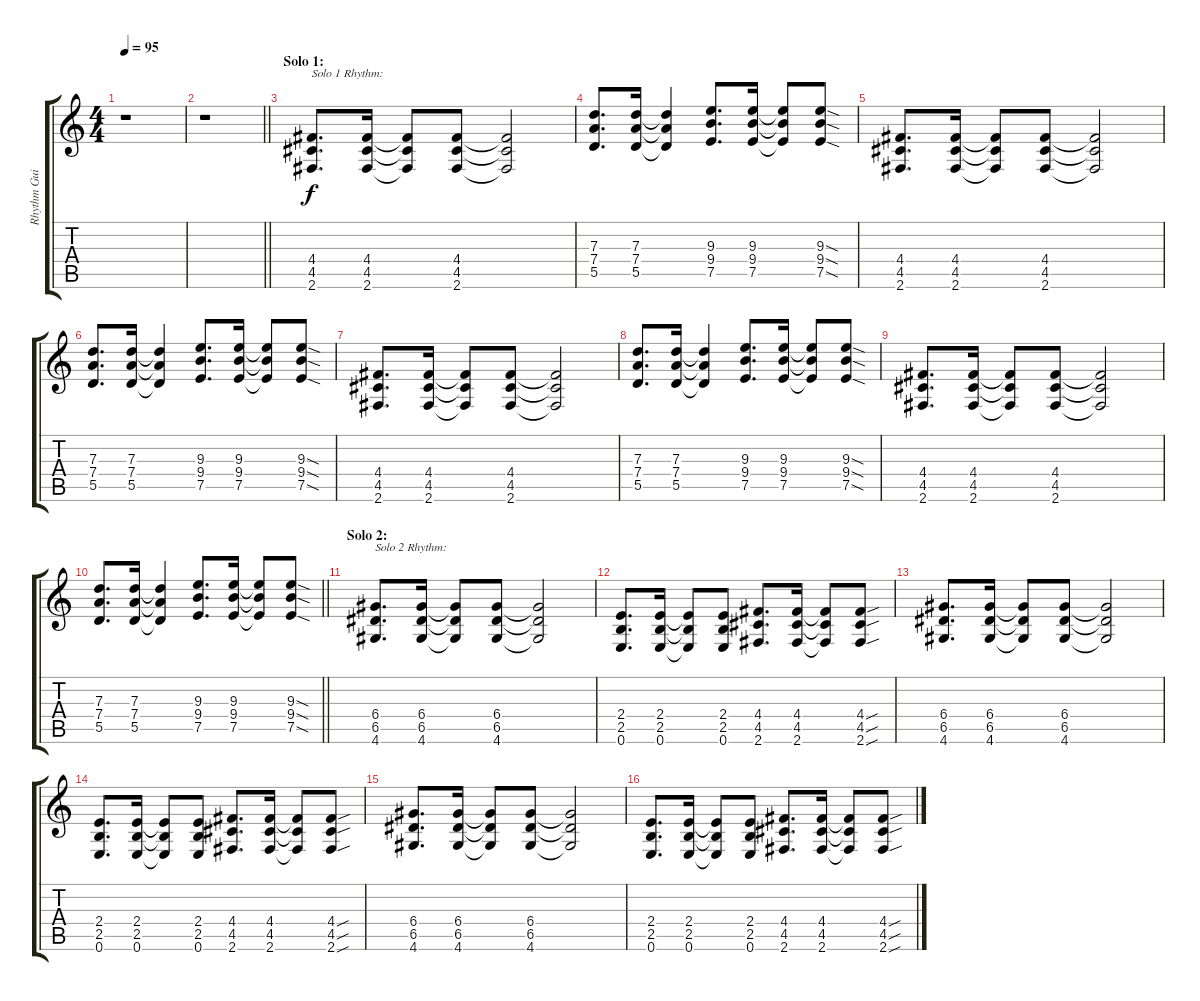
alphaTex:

\track ("Rhythm Guitar 1" "Rhythm Gui") {instrument overdrivenguitar}
\staff {score tabs}
\tuning (E4 B3 G3 D3 A2 E2) {hide}
\ts (4 4)
\tempo 95
\clef g2
\ks c
r.1{dy f} |
\barLineRight lightlight
r.1 |
\section ("" "Solo 1:")
(4.4 4.5 2.6).8{d txt "Solo 1 Rhythm:"} (4.4 4.5 2.6).16 (4.4{t} 4.5{t} 2.6{t}).8 (4.4 4.5 2.6).8 (4.4{t} 4.5{t} 2.6{t}).2 |
(7.3 7.4 5.5).8{d} (7.3 7.4 5.5).16 (7.3{t} 7.4{t} 5.5{t}).4 (9.3 9.4 7.5).8{d} (9.3 9.4 7.5).16 (9.3{t} 9.4{t} 7.5{t}).8 (9.3{sod} 9.4{sod} 7.5{sod}).8 |
(4.4 4.5 2.6).8{d} (4.4 4.5 2.6).16 (4.4{t} 4.5{t} 2.6{t}).8 (4.4 4.5 2.6).8 (4.4{t} 4.5{t} 2.6{t}).2 |
(7.3 7.4 5.5).8{d} (7.3 7.4 5.5).16 (7.3{t} 7.4{t} 5.5{t}).4 (9.3 9.4 7.5).8{d} (9.3 9.4 7.5).16 (9.3{t} 9.4{t} 7.5{t}).8 (9.3{sod} 9.4{sod} 7.5{sod}).8 |
(4.4 4.5 2.6).8{d} (4.4 4.5 2.6).16 (4.4{t} 4.5{t} 2.6{t}).8 (4.4 4.5 2.6).8 (4.4{t} 4.5{t} 2.6{t}).2 |
(7.3 7.4 5.5).8{d} (7.3 7.4 5.5).16 (7.3{t} 7.4{t} 5.5{t}).4 (9.3 9.4 7.5).8{d} (9.3 9.4 7.5).16 (9.3{t} 9.4{t} 7.5{t}).8 (9.3{sod} 9.4{sod} 7.5{sod}).8 |
(4.4 4.5 2.6).8{d} (4.4 4.5 2.6).16 (4.4{t} 4.5{t} 2.6{t}).8 (4.4 4.5 2.6).8 (4.4{t} 4.5{t} 2.6{t}).2 |
\barLineRight lightlight
(7.3 7.4 5.5).8{d} (7.3 7.4 5.5).16 (7.3{t} 7.4{t} 5.5{t}).4 (9.3 9.4 7.5).8{d} (9.3 9.4 7.5).16 (9.3{t} 9.4{t} 7.5{t}).8 (9.3{sod} 9.4{sod} 7.5{sod}).8 |
\section ("" "Solo 2:")
(6.4 6.5 4.6).8{d txt "Solo 2 Rhythm:"} (6.4 6.5 4.6).16 (6.4{t} 6.5{t} 4.6{t}).8 (6.4 6.5 4.6).8 (6.4{t} 6.5{t} 4.6{t}).2 |
(2.4 2.5 0.6).8{d} (2.4 2.5 0.6).16 (2.4{t} 2.5{t} 0.6{t}).8 (2.4 2.5 0.6).8 (4.4 4.5 2.6).8{d} (4.4 4.5 2.6).16 (4.4{t} 4.5{t} 2.6{t}).8 (4.4{sou} 4.5{sou} 2.6{sou}).8 |
(6.4 6.5 4.6).8{d} (6.4 6.5 4.6).16 (6.4{t} 6.5{t} 4.6{t}).8 (6.4 6.5 4.6).8 (6.4{t} 6.5{t} 4.6{t}).2 |
(2.4 2.5 0.6).8{d} (2.4 2.5 0.6).16 (2.4{t} 2.5{t} 0.6{t}).8 (2.4 2.5 0.6).8 (4.4 4.5 2.6).8{d} (4.4 4.5 2.6).16 (4.4{t} 4.5{t} 2.6{t}).8 (4.4{sou} 4.5{sou} 2.6{sou}).8 |
(6.4 6.5 4.6).8{d} (6.4 6.5 4.6).16 (6.4{t} 6.5{t} 4.6{t}).8 (6.4 6.5 4.6).8 (6.4{t} 6.5{t} 4.6{t}).2 |
(2.4 2.5 0.6).8{d} (2.4 2.5 0.6).16 (2.4{t} 2.5{t} 0.6{t}).8 (2.4 2.5 0.6).8 (4.4 4.5 2.6).8{d} (4.4 4.5 2.6).16 (4.4{t} 4.5{t} 2.6{t}).8 (4.4{sou} 4.5{sou} 2.6{sou}).8
